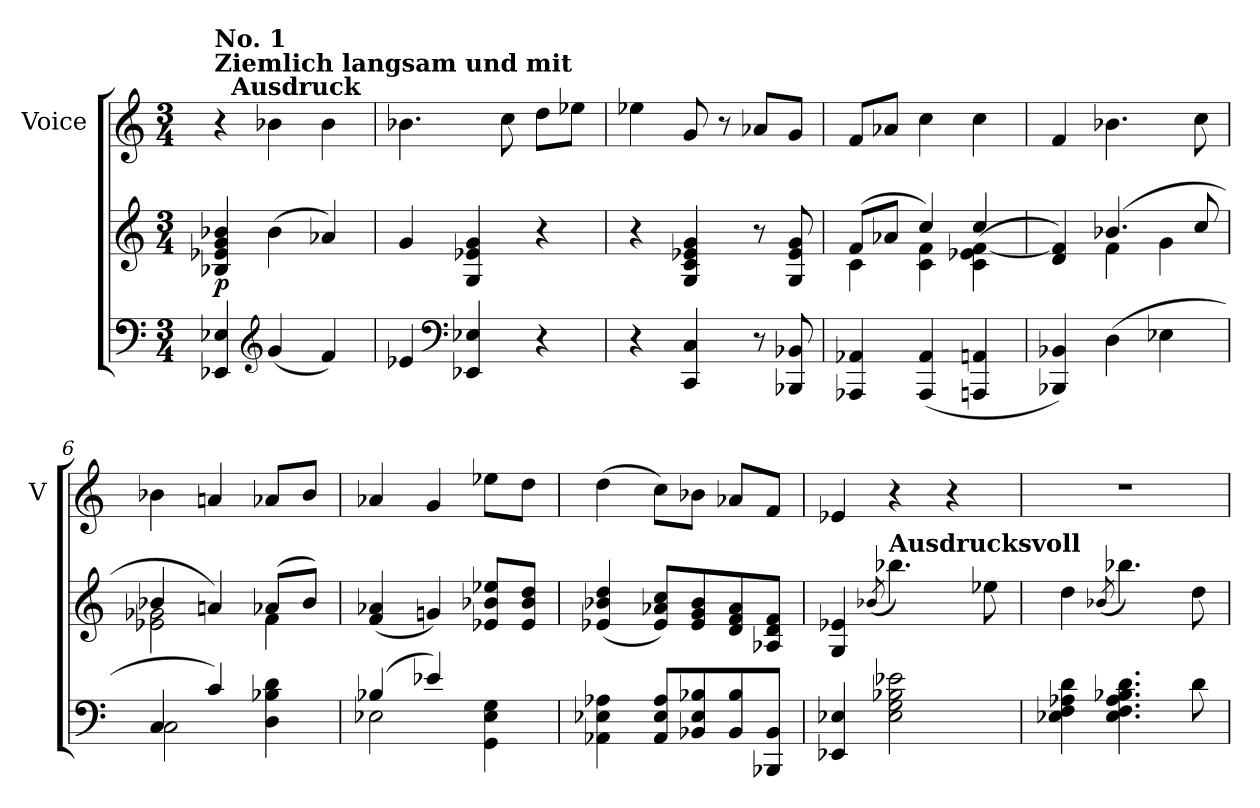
**kern	**kern	**dynam	**kern
*part2	*part2	*part2	*part1
*staff3	*staff2	*staff2/3	*staff1
*	*	*	*I"Voice
*	*	*	*I'V
*clefF4	*clefG2	*	*clefG2
*M3/4	*M3/4	*	*M3/4
=1	=1	=1	=1
!	!	!	!LO:TX:a:B:t=Ziemlich langsam und mit\n                           Ausdruck
!	!	!	!LO:TX:a:B:t=No. 1
!	!	!LO:DY:b	!
4EE-/ 4E-/	4B-/ 4e-/ 4g/ 4b-/	p	4r
*clefG2	*	*	*
(<4g/	(>4b-\	.	4b-\
4f/)	4a-/)	.	4b-\
=2	=2	=2	=2
4e-/	4g/	.	4.b-\
*clefF4	*	*	*
4EE-/ 4E-/	4G/ 4e-/ 4g/	.	.
.	.	.	8cc\
4r	4r	.	8dd\L
.	.	.	8ee-\J
=3	=3	=3	=3
4r	4r	.	4ee-\
4CC/ 4C/	4G/ 4c/ 4e-/ 4g/	.	8g/
.	.	.	8r
8r	8r	.	8a-/L
8BBB-/ 8BB-/	8G/ 8e-/ 8g/	.	8g/J
=4	=4	=4	=4
*	*^	*	*
4AAA-/ 4AA-/	(>8f/L	4c\	.	8f/L
.	8a-/J	.	.	8a-/J
(<4AAA-/ 4AA-/	4cc/)	4c\ 4f\	.	4cc\
4AAAn/ 4AAn/	4cc/	(<4c\ 4e-\ [4f\	.	4cc\
!!LO:LB:g=z
=5	=5	=5	=5	=5
(>4BBB-/ 4BB-/)	4ryy	(>4d/ 4f]/)	.	4f/
(>4D\	(>4.b-/	4f\	.	4.b-\
4E-\	.	4g\	.	.
.	8cc/	.	.	8cc\
=6	=6	=6	=6	=6
*^	*	*	*	*
4C/	2C\	4b-/	2e-\ 2g-\	.	4b-\
4c/)	.	4an/)	.	.	4an/
4ryy	4D\ 4B-\ 4d\	(>8a-/L	4f\	.	8a-/L
.	.	8b-/J)	.	.	8b-/J
*	*	*v	*v	*	*
=7	=7	=7	=7	=7
(>4B-/	2E-\	(<4f/ 4a-/	.	4a-/
4e-/)	.	4gn/)	.	4g/
4ryy	4GG\ 4E-\ 4G\	8e-/ 8b-/ 8ee-/L	.	8ee-\L
.	.	8e-/ 8b-/ 8dd/J	.	8dd\J
*v	*v	*	*	*
=8	=8	=8	=8
4AA-\ 4E-\ 4A-\	(>4e-/ 4b-/ 4dd/	.	(>4dd\
8AA-/ 8E-/ 8A-/L	8e-/ 8a-/ 8cc/L)	.	8cc\L)
8BB-/ 8E-/ 8B-/	8e-/ 8g/ 8b-/	.	8b-\J
8BB-/ 8B-/	8d/ 8f/ 8a-/	.	8a-/L
8BBB-/ 8BB-/J	8A-/ 8d/ 8f/J	.	8f/J
=9	=9	=9	=9
4EE-/ 4E-/	4G/ 4e-/	.	4e-/
.	(>8qb-/	.	.
!	!LO:TX:a:B:t=Ausdrucksvoll	!	!
2E-\ 2G\ 2B-\ 2e-\	4.bb-\)	.	4r
.	.	.	4r
.	8ee-\	.	.
=10	=10	=10	=10
4E-\ 4F\ 4A-\ 4d\	4dd\	.	2.r
.	(>8qb-/	.	.
4.E-\ 4.F\ 4.A-\ 4.B-\ 4.d\	4.bb-\)	.	.
(>8d\	(>8dd\	.	.
=	=	=	=
*-	*-	*-	*-
